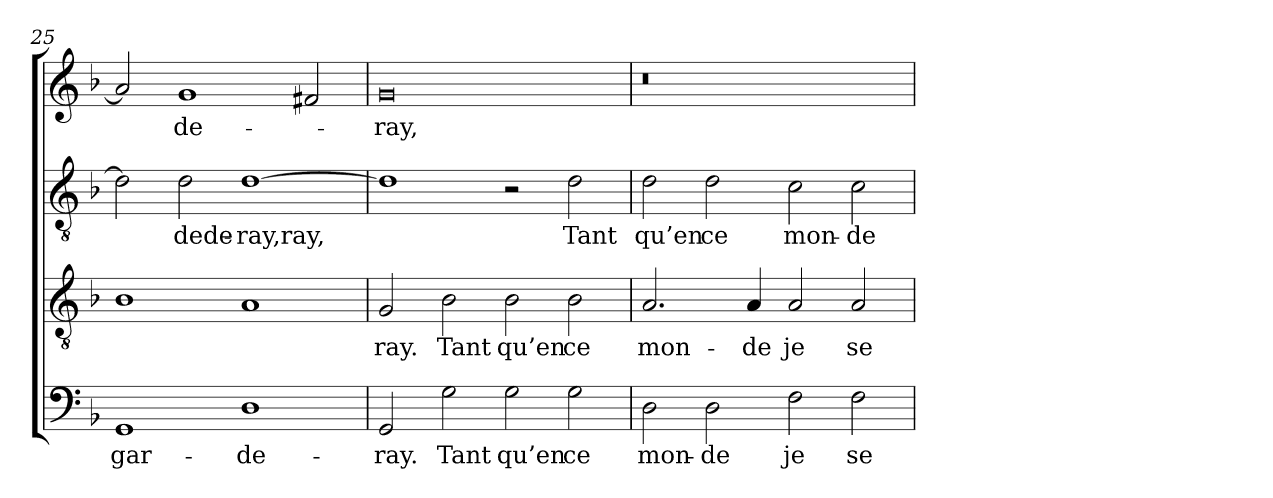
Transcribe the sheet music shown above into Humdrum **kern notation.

**kern	**text	**kern	**text	**kern	**text	**kern	**text
*part4	*part4	*part3	*part3	*part2	*part2	*part1	*part1
*staff4	*staff4	*staff3	*staff3	*staff2	*staff2	*staff1	*staff1
!!LO:PB:g=z
*clefF4	*	*clefGv2	*	*clefGv2	*	*clefG2	*
*k[b-]	*	*k[b-]	*	*k[b-]	*	*k[b-]	*
=25	=25	=25	=25	=25	=25	=25	=25
1GG	gar-	1B-	.	2d]	.	2a]	.
.	.	.	.	2d	-dede-	1g	-de-
1D	-de-	1A	.	[1d	-ray,ray,	.	.
.	.	.	.	.	.	2f#X	.
=26	=26	=26	=26	=26	=26	=26	=26
2GG	-ray.	2G	-ray.	1d]	.	0g	-ray,
2G	Tant	2B-	Tant	.	.	.	.
2G	qu’en	2B-	qu’en	2r	.	.	.
2G	ce	2B-	ce	2d	Tant	.	.
=27	=27	=27	=27	=27	=27	=27	=27
2D	mon-	2.A	mon-	2d	qu’en	0r	.
2D	-de	.	.	2d	ce	.	.
.	.	4A	-de	.	.	.	.
2F	je	2A	je	2c	mon-	.	.
2F	se-	2A	se-	2c	-de	.	.
=	=	=	=	=	=	=	=
*-	*-	*-	*-	*-	*-	*-	*-
